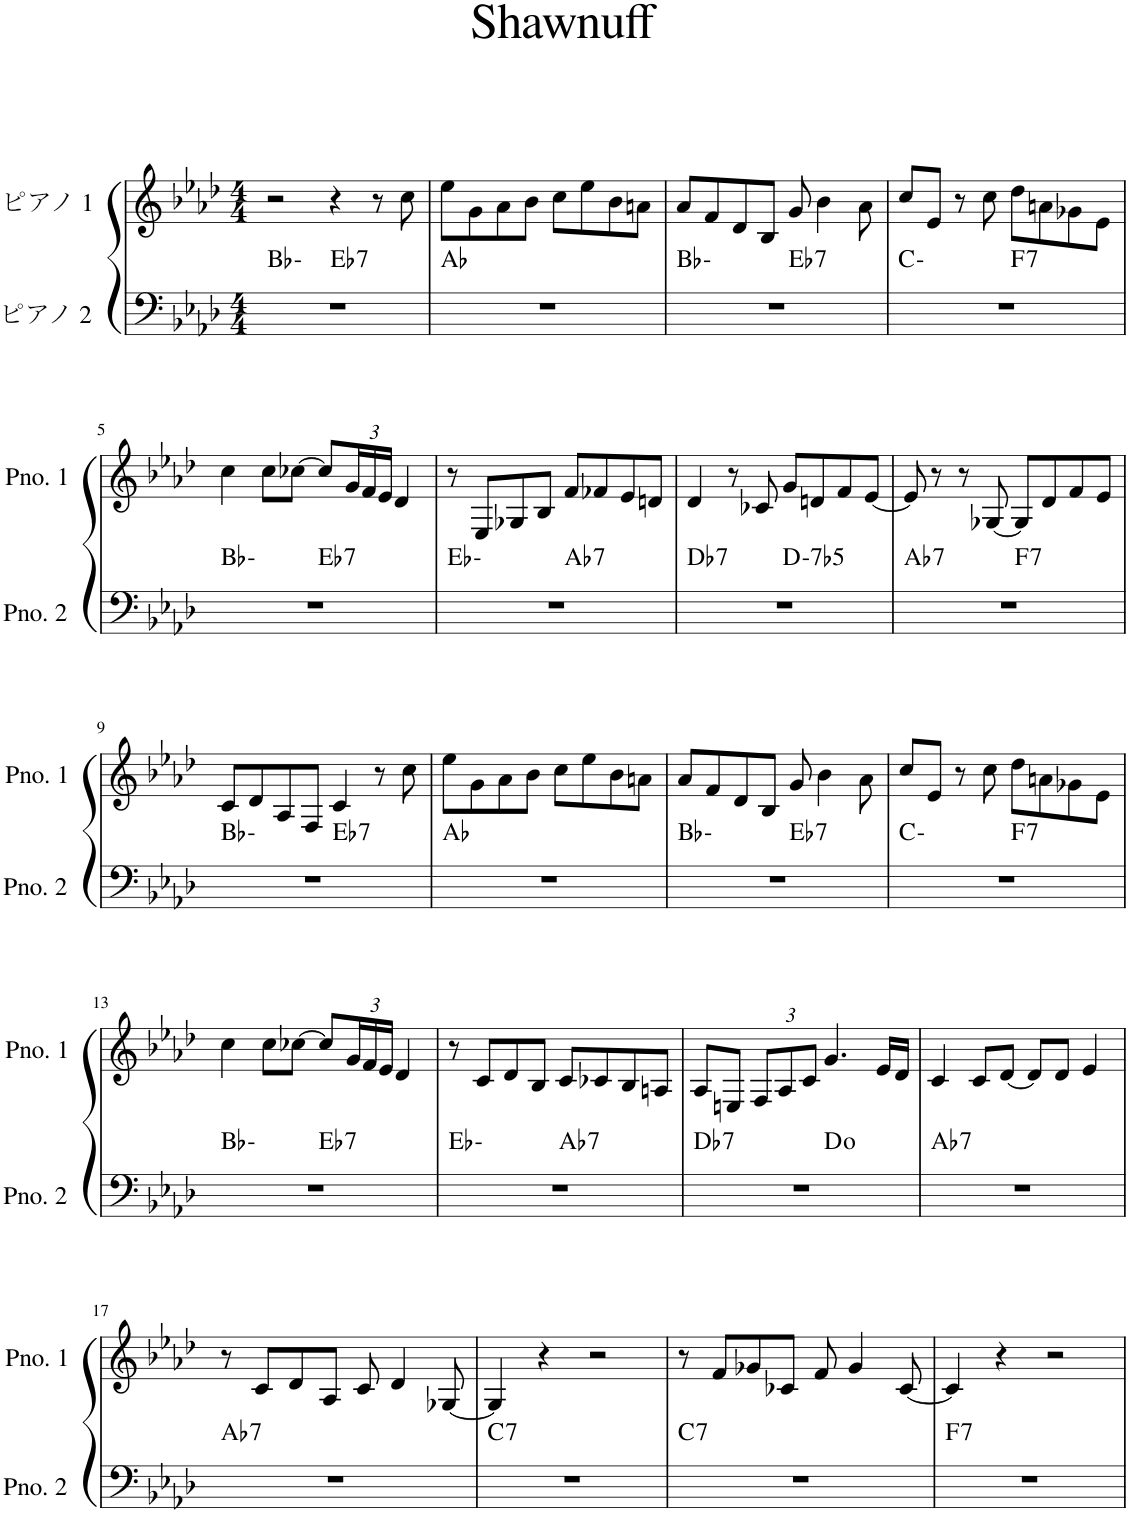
**kern	**harte	**kern
*part2	*part2	*part1
*staff2	*	*staff1
*I"ピアノ 2	*	*I"ピアノ 1
*clefF4	*	*clefG2
*k[b-e-a-d-]	*	*k[b-e-a-d-]
*M4/4	*	*M4/4
=1	=1	=1
*^	*	*
1r	2ryy	Bb:min	2r
!	!	!LO:H:kt=7	!
.	2ryy	Eb:7	4r
.	.	.	8r
.	.	.	8cc\
*v	*v	*	*
=2	=2	=2
1r	Ab:maj	8ee-\L
.	.	8g\
.	.	8a-\
.	.	8b-\J
.	.	8cc\L
.	.	8ee-\
.	.	8b-\
.	.	8an\J
=3	=3	=3
*^	*	*
1r	2ryy	Bb:min	8a-/L
.	.	.	8f/
.	.	.	8d-/
.	.	.	8B-/J
!	!	!LO:H:kt=7	!
.	2ryy	Eb:7	8g/
.	.	.	4b-\
.	.	.	8a-\
=4	=4	=4	=4
1r	2ryy	C:min	8cc/L
.	.	.	8e-/J
.	.	.	8r
.	.	.	8cc\
!	!	!LO:H:kt=7	!
.	2ryy	F:7	8dd-\L
.	.	.	8an\
.	.	.	8g-X\
.	.	.	8e-\J
!!LO:LB:g=z
=5	=5	=5	=5
1r	2ryy	Bb:min	4cc\
.	.	.	8cc\L
.	.	.	[8cc-X\J
!	!	!LO:H:kt=7	!
.	2ryy	Eb:7	8cc-/L]
*	*	*	*Xbrackettup
.	.	.	24g/L
.	.	.	24f/
.	.	.	24e-/JJ
.	.	.	4d-/
=6	=6	=6	=6
1r	2ryy	Eb:min	8r
.	.	.	8E-/L
.	.	.	8G-X/
.	.	.	8B-/J
!	!	!LO:H:kt=7	!
.	2ryy	Ab:7	8f/L
.	.	.	8f-X/
.	.	.	8e-/
.	.	.	8dn/J
=7	=7	=7	=7
!	!	!LO:H:kt=7	!
1r	2ryy	Db:7	4d-/
.	.	.	8r
.	.	.	8c-X/
!	!	!LO:H:kt=-7b5	!
.	2ryy	D:hdim7	8g/L
.	.	.	8dn/
.	.	.	8f/
.	.	.	[8e-/J
=8	=8	=8	=8
!	!	!LO:H:kt=7	!
1r	2ryy	Ab:7	8e-/]
.	.	.	8r
.	.	.	8r
.	.	.	[8G-X/
!	!	!LO:H:kt=7	!
.	2ryy	F:7	8G-/L]
.	.	.	8d-/
.	.	.	8f/
.	.	.	8e-/J
!!LO:LB:g=z
=9	=9	=9	=9
1r	2ryy	Bb:min	8c/L
.	.	.	8d-/
.	.	.	8A-/
.	.	.	8F/J
!	!	!LO:H:kt=7	!
.	2ryy	Eb:7	4c/
.	.	.	8r
.	.	.	8cc\
*v	*v	*	*
=10	=10	=10
1r	Ab:maj	8ee-\L
.	.	8g\
.	.	8a-\
.	.	8b-\J
.	.	8cc\L
.	.	8ee-\
.	.	8b-\
.	.	8an\J
=11	=11	=11
*^	*	*
1r	2ryy	Bb:min	8a-/L
.	.	.	8f/
.	.	.	8d-/
.	.	.	8B-/J
!	!	!LO:H:kt=7	!
.	2ryy	Eb:7	8g/
.	.	.	4b-\
.	.	.	8a-\
=12	=12	=12	=12
1r	2ryy	C:min	8cc/L
.	.	.	8e-/J
.	.	.	8r
.	.	.	8cc\
!	!	!LO:H:kt=7	!
.	2ryy	F:7	8dd-\L
.	.	.	8an\
.	.	.	8g-X\
.	.	.	8e-\J
!!LO:LB:g=z
=13	=13	=13	=13
1r	2ryy	Bb:min	4cc\
.	.	.	8cc\L
.	.	.	[8cc-X\J
!	!	!LO:H:kt=7	!
.	2ryy	Eb:7	8cc-/L]
.	.	.	24g/L
.	.	.	24f/
.	.	.	24e-/JJ
.	.	.	4d-/
=14	=14	=14	=14
1r	2ryy	Eb:min	8r
.	.	.	8c/L
.	.	.	8d-/
.	.	.	8B-/J
!	!	!LO:H:kt=7	!
.	2ryy	Ab:7	8c/L
.	.	.	8c-X/
.	.	.	8B-/
.	.	.	8An/J
=15	=15	=15	=15
!	!	!LO:H:kt=7	!
1r	2ryy	Db:7	8A-/L
.	.	.	8En/J
.	.	.	12F/L
.	.	.	12A-/
.	.	.	12c/J
.	2ryy	D:dim	4.g/
.	.	.	16e-/LL
.	.	.	16d-/JJ
=16	=16	=16	=16
!	!	!LO:H:kt=7	!
*v	*v	*	*
1r	Ab:7	4c/
.	.	8c/L
.	.	[8d-/J
.	.	8d-/L]
.	.	8d-/J
.	.	4e-/
!!LO:LB:g=z
=17	=17	=17
!	!LO:H:kt=7	!
1r	Ab:7	8r
.	.	8c/L
.	.	8d-/
.	.	8A-/J
.	.	8c/
.	.	4d-/
.	.	[8G-X/
=18	=18	=18
!	!LO:H:kt=7	!
1r	C:7	4G-/]
.	.	4r
.	.	2r
=19	=19	=19
!	!LO:H:kt=7	!
1r	C:7	8r
.	.	8f/L
.	.	8g-X/
.	.	8c-X/J
.	.	8f/
.	.	4g-/
.	.	[8c-/
=20	=20	=20
!	!LO:H:kt=7	!
1r	F:7	4c-/]
.	.	4r
.	.	2r
=	=	=
*-	*-	*-
